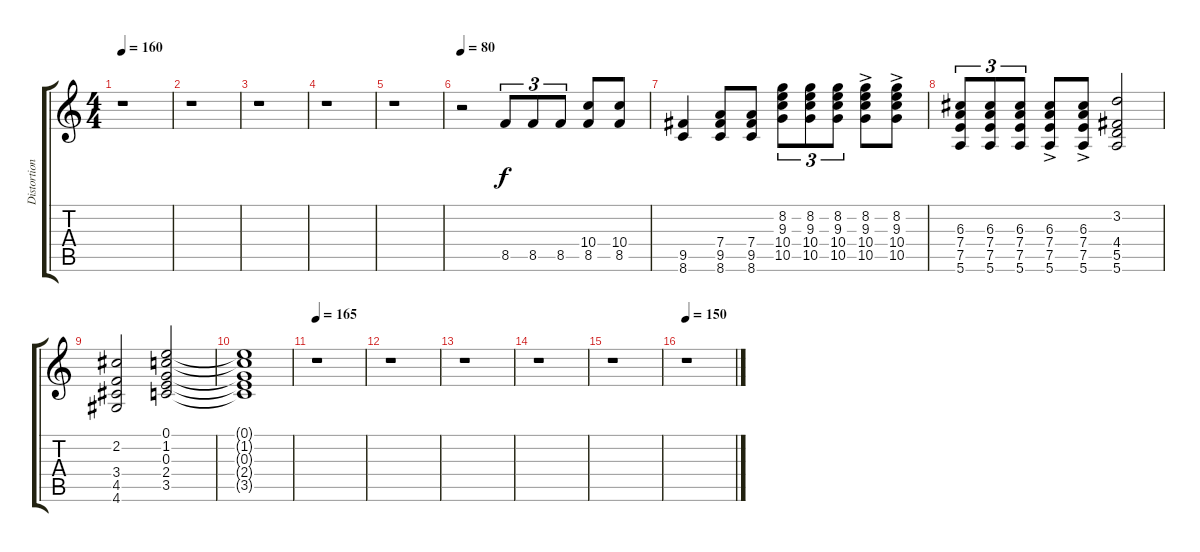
\track ("Distortion Guitar" "Distortion") {instrument electricguitarclean}
\staff {score tabs}
\tuning (E4 B3 G3 D3 A2 E2) {hide}
\ts (4 4)
\tempo 160
\clef g2
\ks c
r.1{dy f} |
r.1 |
r.1 |
r.1 |
r.1 |
\tempo 80
r.2 8.5.8{tu (3 2)} 8.5.8{tu (3 2)} 8.5.8{tu (3 2)} (10.4 8.5).8 (10.4 8.5).8 |
(9.5 8.6).4 (7.4 9.5 8.6).8 (7.4 9.5 8.6).8 (8.2 9.3 10.4 10.5).8{tu (3 2)} (8.2 9.3 10.4 10.5).8{tu (3 2)} (8.2 9.3 10.4 10.5).8{tu (3 2)} (8.2 9.3 10.4 10.5{ac}).8 (8.2 9.3 10.4 10.5{ac}).8 |
(6.3 7.4 7.5 5.6).8{tu (3 2)} (6.3 7.4 7.5 5.6).8{tu (3 2)} (6.3 7.4 7.5 5.6).8{tu (3 2)} (6.3 7.4 7.5{ac} 5.6).8 (6.3 7.4 7.5{ac} 5.6).8 (3.2 4.4 5.5 5.6).2 |
(2.2 3.4 4.5 4.6).2 (0.1 1.2 0.3 2.4 3.5).2 |
(0.1{t} 1.2{t} 0.3{t} 2.4{t} 3.5{t}).1 |
\tempo 165
r.1 |
r.1 |
r.1 |
r.1 |
r.1 |
\tempo 150
r.1
